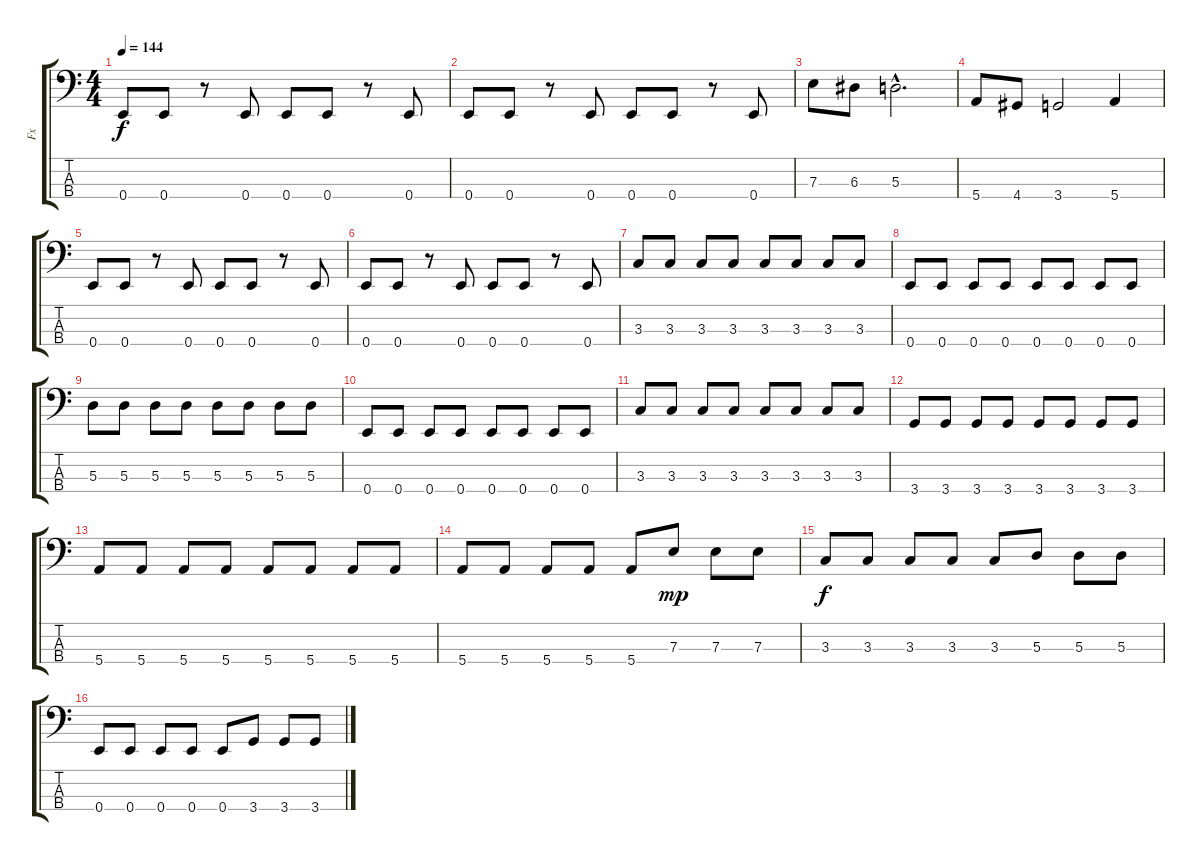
\track ("Fx" "Fx") {instrument synthbass1}
\staff {score tabs}
\tuning (G2 D2 A1 E1) {hide}
\ts (4 4)
\tempo 144
\clef f4
\ks c
0.4.8{dy f} 0.4.8 r.8 0.4.8 0.4.8 0.4.8 r.8 0.4.8 |
0.4.8 0.4.8 r.8 0.4.8 0.4.8 0.4.8 r.8 0.4.8 |
7.3.8 6.3.8 5.3{hac}.2{d} |
5.4.8 4.4.8 3.4.2 5.4.4 |
0.4.8 0.4.8 r.8 0.4.8 0.4.8 0.4.8 r.8 0.4.8 |
0.4.8 0.4.8 r.8 0.4.8 0.4.8 0.4.8 r.8 0.4.8 |
3.3.8 3.3.8 3.3.8 3.3.8 3.3.8 3.3.8 3.3.8 3.3.8 |
0.4.8 0.4.8 0.4.8 0.4.8 0.4.8 0.4.8 0.4.8 0.4.8 |
5.3.8 5.3.8 5.3.8 5.3.8 5.3.8 5.3.8 5.3.8 5.3.8 |
0.4.8 0.4.8 0.4.8 0.4.8 0.4.8 0.4.8 0.4.8 0.4.8 |
3.3.8 3.3.8 3.3.8 3.3.8 3.3.8 3.3.8 3.3.8 3.3.8 |
3.4.8 3.4.8 3.4.8 3.4.8 3.4.8 3.4.8 3.4.8 3.4.8 |
5.4.8 5.4.8 5.4.8 5.4.8 5.4.8 5.4.8 5.4.8 5.4.8 |
5.4.8 5.4.8 5.4.8 5.4.8 5.4.8 7.3.8{dy mp} 7.3.8 7.3.8 |
3.3.8{dy f} 3.3.8 3.3.8 3.3.8 3.3.8 5.3.8 5.3.8 5.3.8 |
0.4.8 0.4.8 0.4.8 0.4.8 0.4.8 3.4.8 3.4.8 3.4.8
